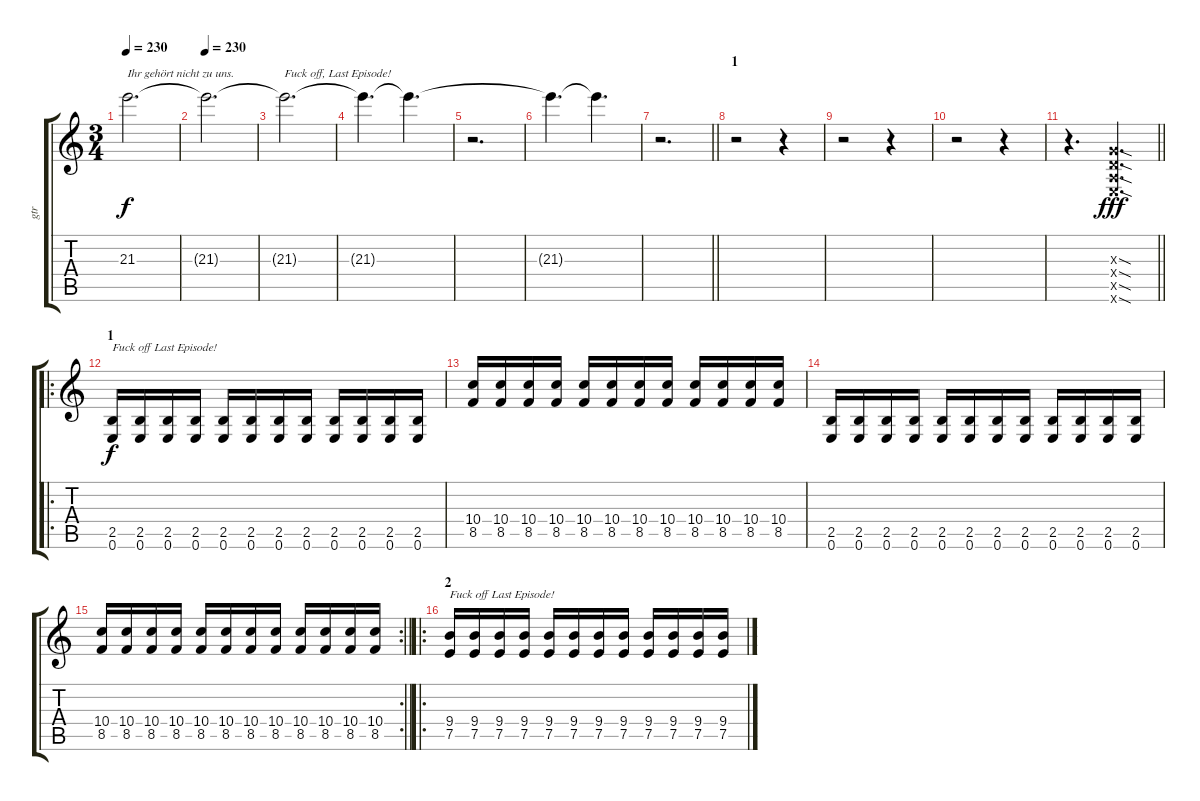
\track ("gtr" "gtr") {instrument distortionguitar}
\staff {score tabs}
\tuning (E4 B3 G3 D3 A2 E2) {hide}
\ts (3 4)
\tempo 230
\clef g2
\ks c
21.3{t}.2{d txt "Ihr gehört nicht zu uns. " dy f} |
\tempo 230
21.3{t}.2{d} |
21.3{t}.2{d txt "Fuck off, Last Episode! "} |
21.3{t}.4{d} 21.3{t}.4{d} |
r.2{d volume 0} |
21.3{t}.4{d} 21.3{t}.4{d} |
\barLineRight lightlight
r.2{d volume 0} |
\section ("" "1")
r.2 r.4 |
r.2 r.4{volume 14} |
r.2 r.4 |
\barLineRight lightlight
r.4{d} (0.3{sod x} 0.4{sod x} 0.5{sod x} 0.6{sod x}).4{d dy fff} |
\ro
\section ("" "1")
(2.5 0.6).16{txt "Fuck off Last Episode! " dy f} (2.5 0.6).16 (2.5 0.6).16 (2.5 0.6).16 (2.5 0.6).16 (2.5 0.6).16 (2.5 0.6).16 (2.5 0.6).16 (2.5 0.6).16 (2.5 0.6).16 (2.5 0.6).16 (2.5 0.6).16 |
(10.4 8.5).16 (10.4 8.5).16 (10.4 8.5).16 (10.4 8.5).16 (10.4 8.5).16 (10.4 8.5).16 (10.4 8.5).16 (10.4 8.5).16 (10.4 8.5).16 (10.4 8.5).16 (10.4 8.5).16 (10.4 8.5).16 |
(2.5 0.6).16 (2.5 0.6).16 (2.5 0.6).16 (2.5 0.6).16 (2.5 0.6).16 (2.5 0.6).16 (2.5 0.6).16 (2.5 0.6).16 (2.5 0.6).16 (2.5 0.6).16 (2.5 0.6).16 (2.5 0.6).16 |
\rc 2
\barLineRight lightlight
(10.4 8.5).16 (10.4 8.5).16 (10.4 8.5).16 (10.4 8.5).16 (10.4 8.5).16 (10.4 8.5).16 (10.4 8.5).16 (10.4 8.5).16 (10.4 8.5).16 (10.4 8.5).16 (10.4 8.5).16 (10.4 8.5).16 |
\ro
\section ("" "2")
(9.4 7.5).16{txt "Fuck off Last Episode! "} (9.4 7.5).16 (9.4 7.5).16 (9.4 7.5).16 (9.4 7.5).16 (9.4 7.5).16 (9.4 7.5).16 (9.4 7.5).16 (9.4 7.5).16 (9.4 7.5).16 (9.4 7.5).16 (9.4 7.5).16
